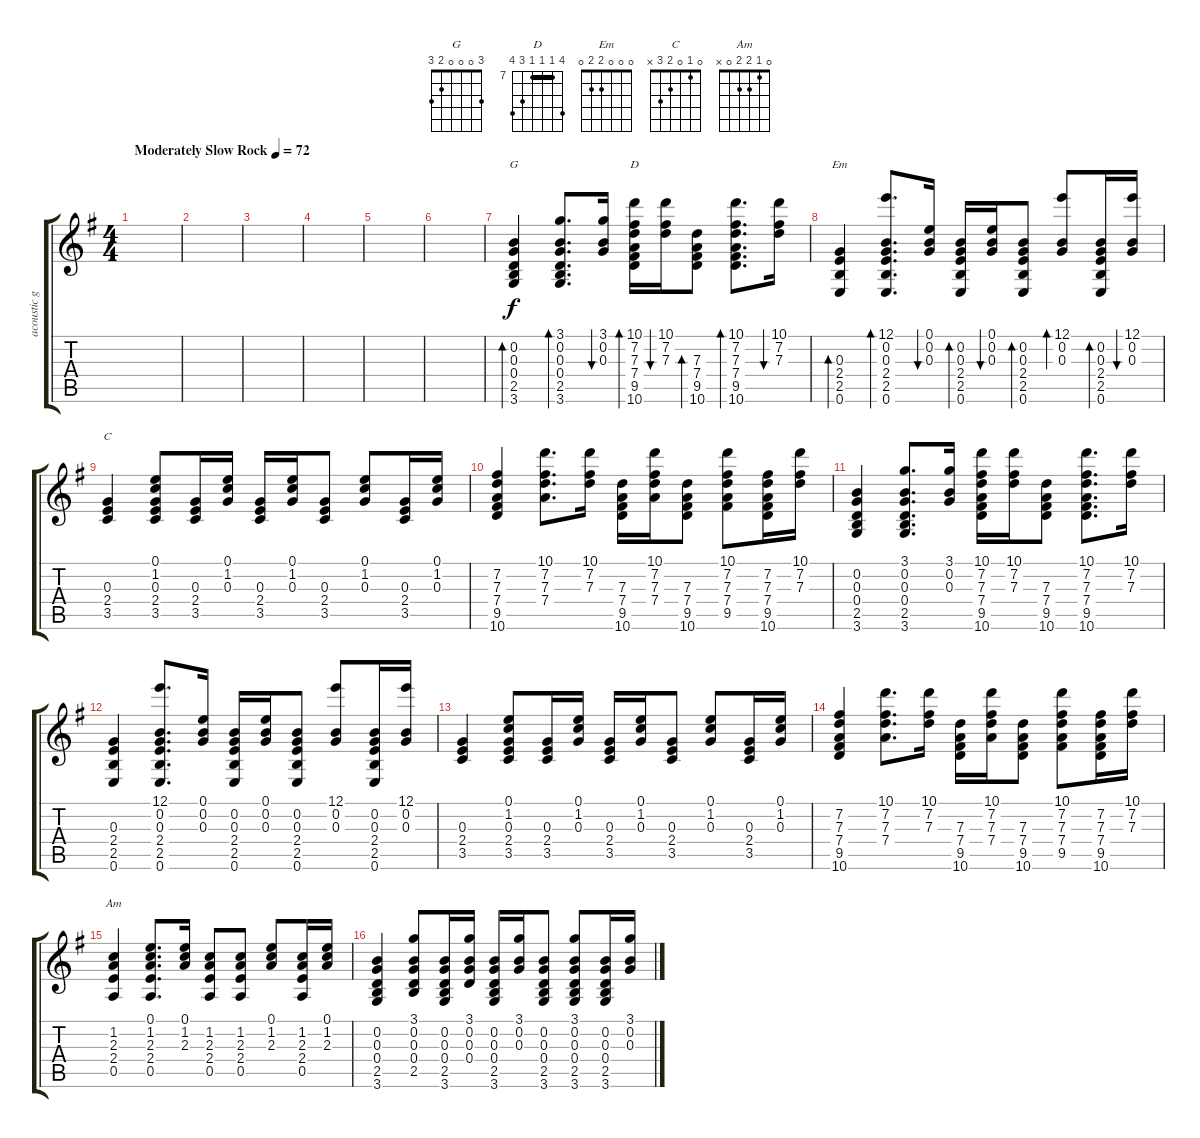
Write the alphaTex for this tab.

\track ("acoustic guitar (Daniel-miKe)" "acoustic g") {instrument acousticguitarsteel}
\staff {score tabs}
\tuning (E4 B3 G3 D3 A2 E2) {hide}
\chord ("G" 3 0 0 0 2 3)
\chord ("D" 10 7 7 7 9 10) {firstfret 7 barre 7}
\chord ("Em" 0 0 0 2 2 0)
\chord ("C" 0 1 0 2 3 x)
\chord ("Am" 0 1 2 2 0 x)
\ts (4 4)
\tempo (72 "Moderately Slow Rock")
\clef g2
\ks g
|
|
|
|
|
|
(0.2 0.3 0.4 2.5 3.6).4{bd 60 ch "G"} (3.1 0.2 0.3 0.4 2.5 3.6).8{d bd 60} (3.1 0.2 0.3).16{bu 60} (10.1 7.2 7.3 7.4 9.5 10.6).16{bd 60 ch "D"} (10.1 7.2 7.3).16{bu 60} (7.3 7.4 9.5 10.6).8{bd 60} (10.1 7.2 7.3 7.4 9.5 10.6).8{d bd 60} (10.1 7.2 7.3).16{bu 60} |
(0.3 2.4 2.5 0.6).4{bd 60 ch "Em"} (12.1 0.2 0.3 2.4 2.5 0.6).8{d bd 60} (0.1 0.2 0.3).16{bu 60} (0.2 0.3 2.4 2.5 0.6).16{bd 60} (0.1 0.2 0.3).16{bu 60} (0.2 0.3 2.4 2.5 0.6).8{bd 60} (12.1 0.2 0.3).8{bd 60} (0.2 0.3 2.4 2.5 0.6).16{bd 60} (12.1 0.2 0.3).16{bu 60} |
(0.3 2.4 3.5).4{ch "C"} (0.1 1.2 0.3 2.4 3.5).8 (0.3 2.4 3.5).16 (0.1 1.2 0.3).16 (0.3 2.4 3.5).16 (0.1 1.2 0.3).16 (0.3 2.4 3.5).8 (0.1 1.2 0.3).8 (0.3 2.4 3.5).16 (0.1 1.2 0.3).16 |
(7.2 7.3 7.4 9.5 10.6).4 (10.1 7.2 7.3 7.4).8{d} (10.1 7.2 7.3).16 (7.3 7.4 9.5 10.6).16 (10.1 7.2 7.3 7.4).16 (7.3 7.4 9.5 10.6).8 (10.1 7.2 7.3 7.4 9.5).8 (7.2 7.3 7.4 9.5 10.6).16 (10.1 7.2 7.3).16 |
(0.2 0.3 0.4 2.5 3.6).4 (3.1 0.2 0.3 0.4 2.5 3.6).8{d} (3.1 0.2 0.3).16 (10.1 7.2 7.3 7.4 9.5 10.6).16 (10.1 7.2 7.3).16 (7.3 7.4 9.5 10.6).8 (10.1 7.2 7.3 7.4 9.5 10.6).8{d} (10.1 7.2 7.3).16 |
(0.3 2.4 2.5 0.6).4 (12.1 0.2 0.3 2.4 2.5 0.6).8{d} (0.1 0.2 0.3).16 (0.2 0.3 2.4 2.5 0.6).16 (0.1 0.2 0.3).16 (0.2 0.3 2.4 2.5 0.6).8 (12.1 0.2 0.3).8 (0.2 0.3 2.4 2.5 0.6).16 (12.1 0.2 0.3).16 |
(0.3 2.4 3.5).4 (0.1 1.2 0.3 2.4 3.5).8 (0.3 2.4 3.5).16 (0.1 1.2 0.3).16 (0.3 2.4 3.5).16 (0.1 1.2 0.3).16 (0.3 2.4 3.5).8 (0.1 1.2 0.3).8 (0.3 2.4 3.5).16 (0.1 1.2 0.3).16 |
(7.2 7.3 7.4 9.5 10.6).4 (10.1 7.2 7.3 7.4).8{d} (10.1 7.2 7.3).16 (7.3 7.4 9.5 10.6).16 (10.1 7.2 7.3 7.4).16 (7.3 7.4 9.5 10.6).8 (10.1 7.2 7.3 7.4 9.5).8 (7.2 7.3 7.4 9.5 10.6).16 (10.1 7.2 7.3).16 |
(1.2 2.3 2.4 0.5).4{ch "Am"} (0.1 1.2 2.3 2.4 0.5).8{d} (0.1 1.2 2.3).16 (1.2 2.3 2.4 0.5).8 (1.2 2.3 2.4 0.5).8 (0.1 1.2 2.3).8 (1.2 2.3 2.4 0.5).16 (0.1 1.2 2.3).16 |
(0.2 0.3 0.4 2.5 3.6).4 (3.1 0.2 0.3 0.4 2.5).8 (0.2 0.3 0.4 2.5 3.6).16 (3.1 0.2 0.3 0.4).16 (0.2 0.3 0.4 2.5 3.6).16 (3.1 0.2 0.3).16 (0.2 0.3 0.4 2.5 3.6).8 (3.1 0.2 0.3 0.4 2.5 3.6).8 (0.2 0.3 0.4 2.5 3.6).16 (3.1 0.2 0.3).16
